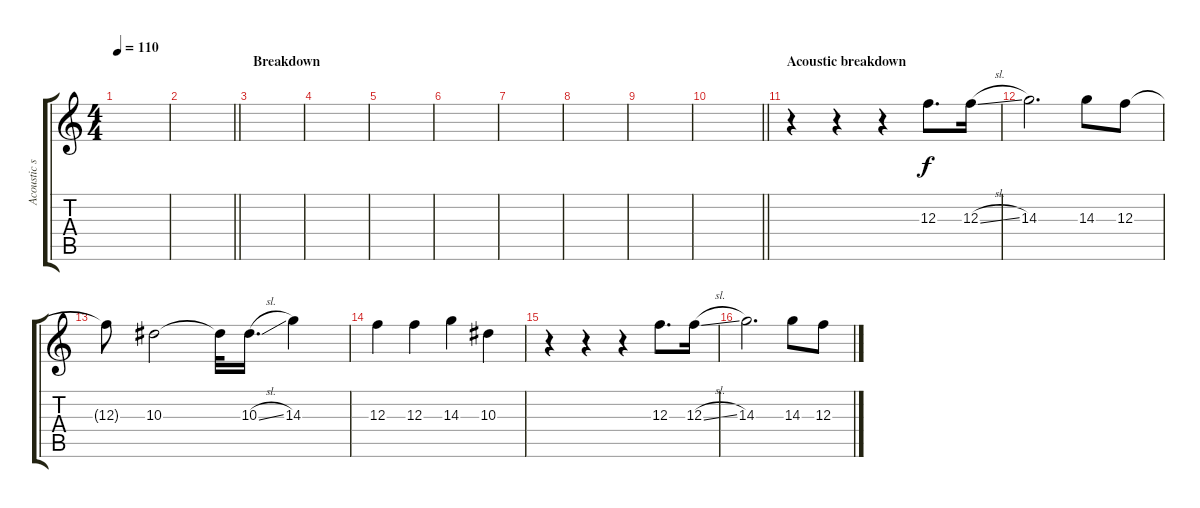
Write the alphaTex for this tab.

\track ("Acoustic solo" "Acoustic s") {instrument electricguitarclean}
\staff {score tabs}
\tuning (D4 A3 F3 C3 G2 C2) {hide}
\ts (4 4)
\tempo 110
\clef g2
\ks c
|
\barLineRight lightlight
|
\section ("" "Breakdown")
|
|
|
|
|
|
|
\barLineRight lightlight
|
\section ("" "Acoustic breakdown")
r.4 r.4 r.4 12.3.8{d} 12.3{sl}.16 |
14.3.2{d} 14.3.8 12.3.8 |
12.3{t}.8 10.3.2 10.3{t}.32 10.3{sl}.16{d} 14.3.4 |
12.3.4 12.3.4 14.3.4 10.3.4 |
r.4 r.4 r.4 12.3.8{d} 12.3{sl}.16 |
14.3.2{d} 14.3.8 12.3.8
